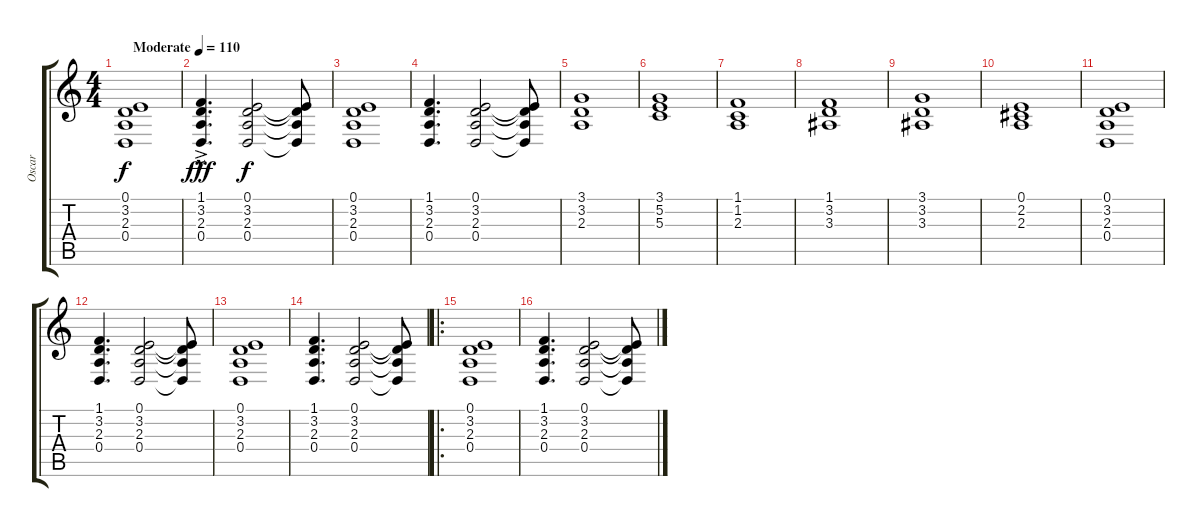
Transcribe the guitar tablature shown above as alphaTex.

\track ("Oscar" "Oscar") {instrument stringensemble1}
\staff {score tabs}
\tuning (E4 B3 G3 D3 A2 E2) {hide}
\ts (4 4)
\tempo (110 "Moderate")
\clef g2
\ks c
(0.1 3.2 2.3 0.4).1{dy f instrument stringensemble1} |
(1.1 3.2 2.3{ac} 0.4{hac}).4{d dy fff} (0.1 3.2 2.3 0.4).2{dy f} (0.1{t} 3.2{t} 2.3{t} 0.4{t}).8 |
(0.1 3.2 2.3 0.4).1 |
(1.1 3.2 2.3 0.4).4{d} (0.1 3.2 2.3 0.4).2 (0.1{t} 3.2{t} 2.3{t} 0.4{t}).8 |
(3.1 3.2 2.3).1 |
(3.1 5.2 5.3).1 |
(1.1 1.2 2.3).1 |
(1.1 3.2 3.3).1 |
(3.1 3.2 3.3).1 |
(0.1 2.2 2.3).1 |
(0.1 3.2 2.3 0.4).1 |
(1.1 3.2 2.3 0.4).4{d} (0.1 3.2 2.3 0.4).2 (0.1{t} 3.2{t} 2.3{t} 0.4{t}).8 |
(0.1 3.2 2.3 0.4).1 |
(1.1 3.2 2.3 0.4).4{d} (0.1 3.2 2.3 0.4).2 (0.1{t} 3.2{t} 2.3{t} 0.4{t}).8 |
\ro
(0.1 3.2 2.3 0.4).1 |
(1.1 3.2 2.3 0.4).4{d} (0.1 3.2 2.3 0.4).2 (0.1{t} 3.2{t} 2.3{t} 0.4{t}).8
